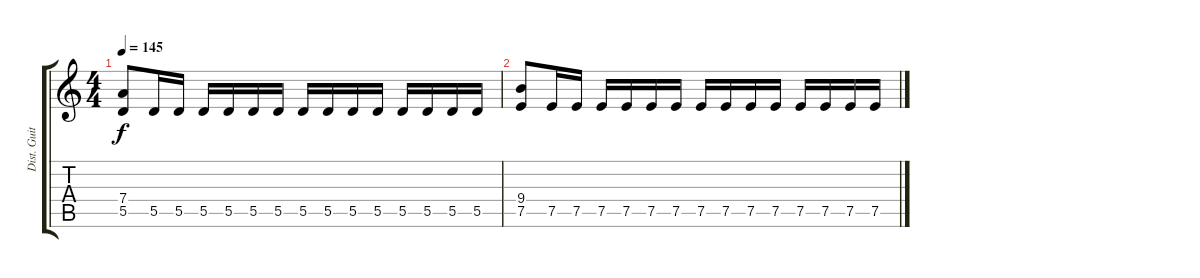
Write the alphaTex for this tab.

\track ("Dist. Guitar 2" "Dist. Guit") {instrument distortionguitar}
\staff {score tabs}
\tuning (E4 B3 G3 D3 A2 E2) {hide}
\ts (4 4)
\tempo 145
\clef g2
\ks c
(7.4 5.5).8{dy f} 5.5.16 5.5.16 5.5.16 5.5.16 5.5.16 5.5.16 5.5.16 5.5.16 5.5.16 5.5.16 5.5.16 5.5.16 5.5.16 5.5.16 |
(9.4 7.5).8 7.5.16 7.5.16 7.5.16 7.5.16 7.5.16 7.5.16 7.5.16 7.5.16 7.5.16 7.5.16 7.5.16 7.5.16 7.5.16 7.5.16
